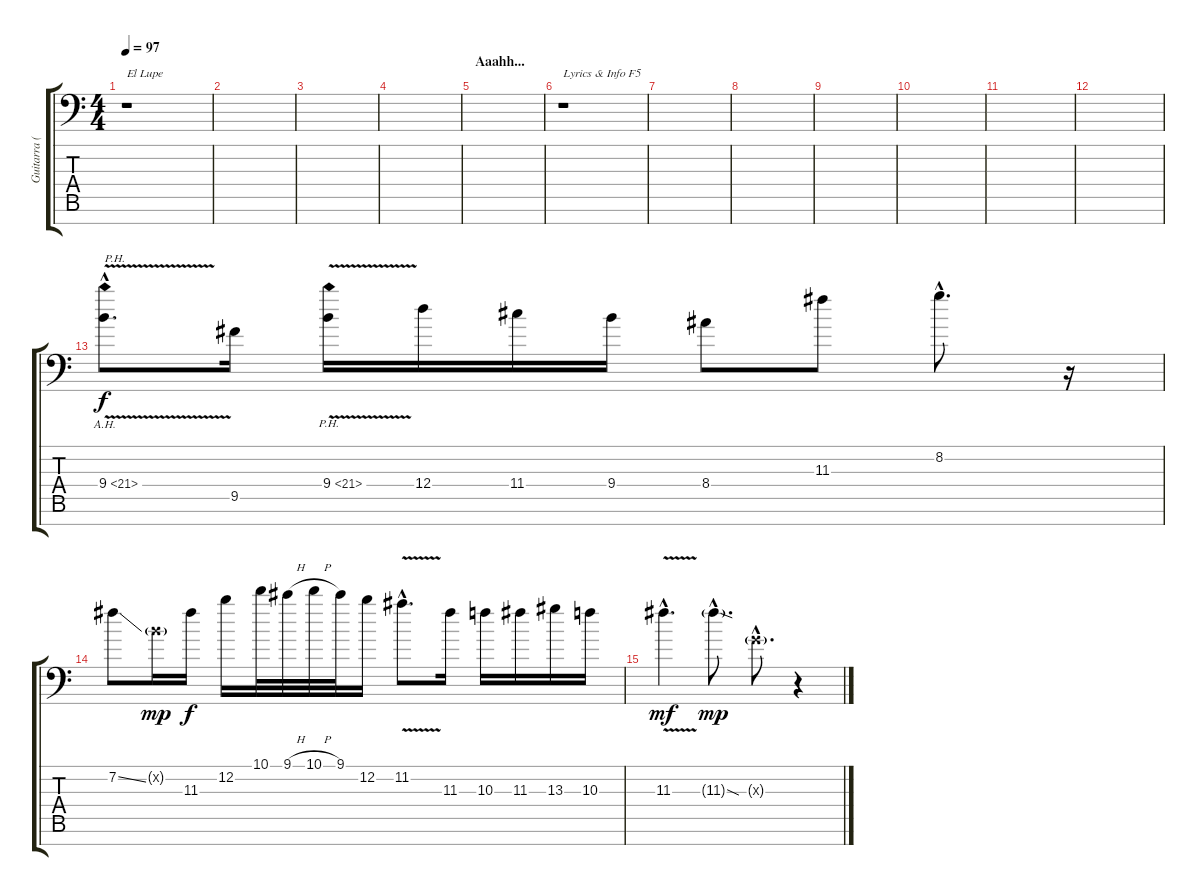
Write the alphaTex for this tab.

\track ("Guitarra (Ld Ad)" "Guitarra (") {instrument distortionguitar}
\staff {score tabs}
\tuning (E4 B3 G3 D3 A2 E2 C-1) {hide}
\ts (4 4)
\tempo 97
\clef f4
\ks c
r.1{txt "El Lupe" dy f instrument distortionguitar} |
|
|
|
\section ("" "Aaahh...")
|
r.1{txt "Lyrics & Info F5"} |
|
|
|
|
|
|
9.4{ah 12 v hac}.8{d txt "P.H."} 9.5.16 9.4{ph 12 v}.16 12.4.16 11.4.16 9.4.16 8.4.8 11.3.8 8.2{hac}.8{d} r.16 |
7.2{ss}.8 0.2{g x}.16{dy mp} 11.3.16{dy f} 12.2.16 10.1.32 9.1{h}.32 10.1{h}.32 9.1.32 12.2.16 11.2{v hac}.8{d} 11.3.16 10.3.16 11.3.16 13.3.16 10.3.16 |
11.3{v hac}.4{d dy mf} 11.3{sod g hac}.8{d dy mp} 0.3{g hac x}.8{d} r.4
